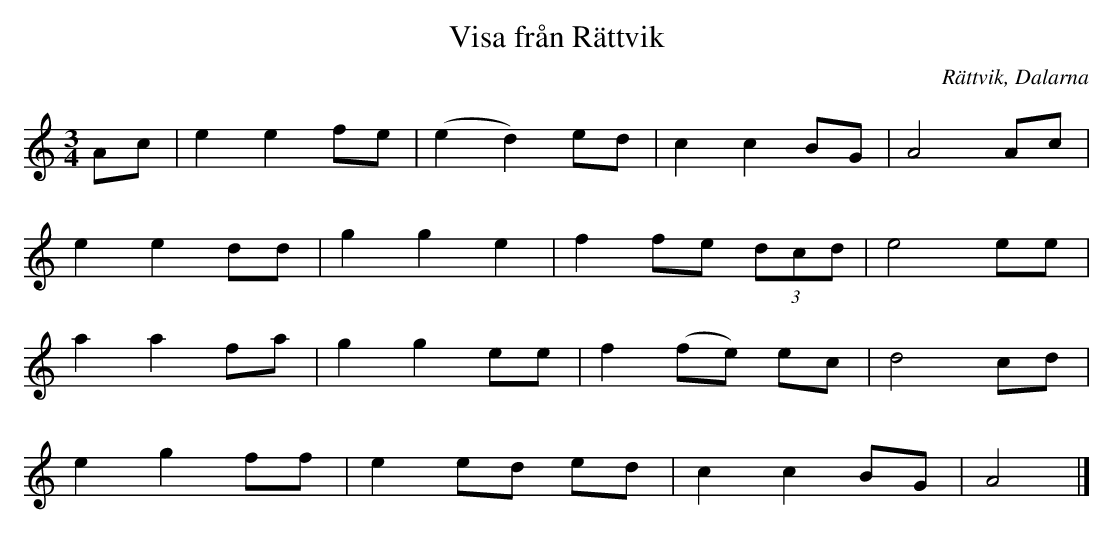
X:1
T:Visa från Rättvik
O:Rättvik, Dalarna
M:3/4
L:1/8
K:Am
Ac|e2e2fe|(e2d2)ed|c2c2BG|A4Ac|
e2e2dd|g2g2e2|f2fe (3dcd|e4ee|
a2a2fa|g2g2ee|f2(fe) ec|d4cd|
e2g2ff|e2ed ed|c2c2BG|A4|]
